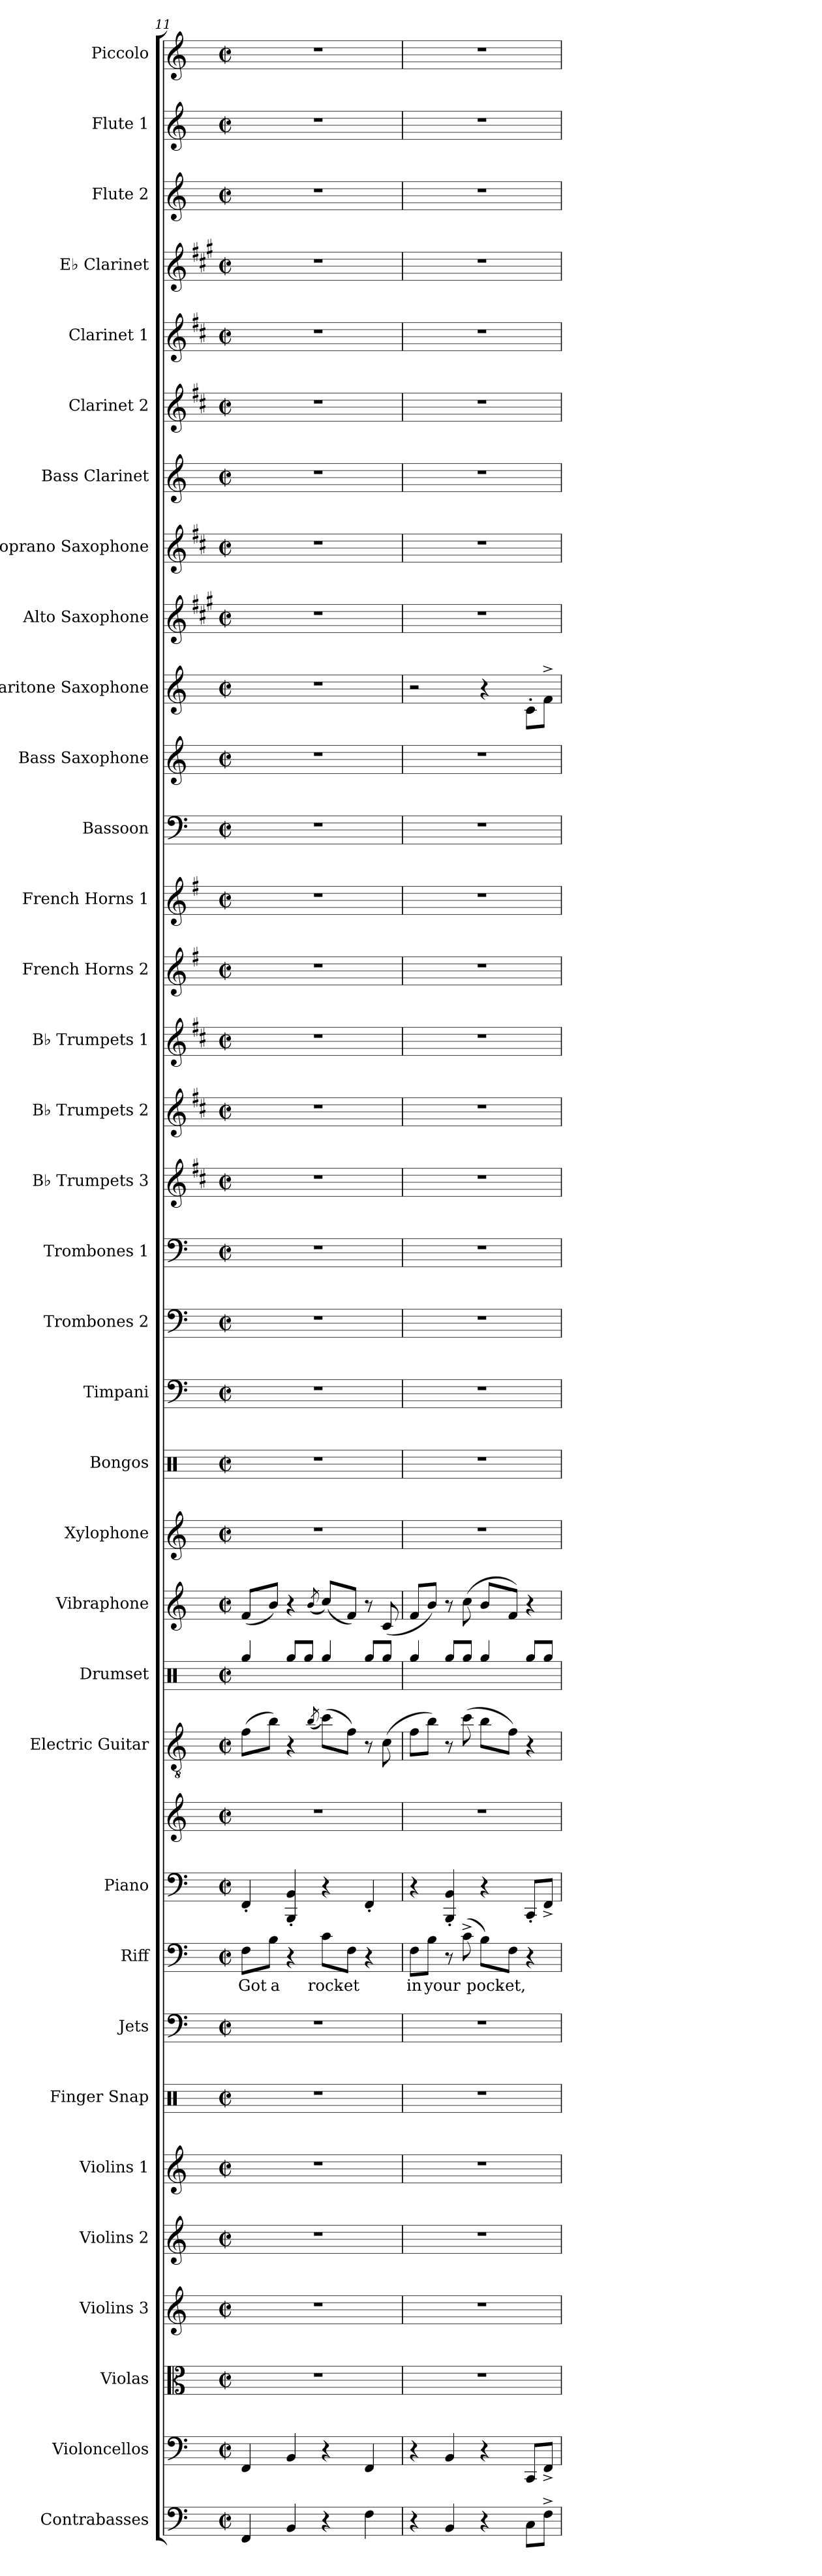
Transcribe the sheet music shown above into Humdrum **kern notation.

**kern	**kern	**kern	**kern	**kern	**kern	**kern	**kern	**kern	**text	**kern	**kern	**kern	**kern	**kern	**kern	**kern	**kern	**kern	**kern	**kern	**kern	**kern	**kern	**kern	**kern	**kern	**kern	**kern	**kern	**kern	**kern	**kern	**kern	**kern	**kern	**kern
*part35	*part34	*part33	*part32	*part31	*part30	*part29	*part28	*part27	*part27	*part26	*part26	*part25	*part24	*part23	*part22	*part21	*part20	*part19	*part18	*part17	*part16	*part15	*part14	*part13	*part12	*part11	*part10	*part9	*part8	*part7	*part6	*part5	*part4	*part3	*part2	*part1
*staff36	*staff35	*staff34	*staff33	*staff32	*staff31	*staff30	*staff29	*staff28	*staff28	*staff27	*staff26	*staff25	*staff24	*staff23	*staff22	*staff21	*staff20	*staff19	*staff18	*staff17	*staff16	*staff15	*staff14	*staff13	*staff12	*staff11	*staff10	*staff9	*staff8	*staff7	*staff6	*staff5	*staff4	*staff3	*staff2	*staff1
*I"Contrabasses	*I"Violoncellos	*I"Violas	*I"Violins 3	*I"Violins 2	*I"Violins 1	*I"Finger Snap	*I"Jets	*I"Riff	*	*I"Piano	*	*I"Electric Guitar	*I"Drumset	*I"Vibraphone	*I"Xylophone	*I"Bongos	*I"Timpani	*I"Trombones 2	*I"Trombones 1	*I"B♭ Trumpets 3	*I"B♭ Trumpets 2	*I"B♭ Trumpets 1	*I"French Horns 2	*I"French Horns 1	*I"Bassoon	*I"Bass Saxophone	*I"Baritone Saxophone	*I"Alto Saxophone	*I"Soprano Saxophone	*I"Bass Clarinet	*I"Clarinet 2	*I"Clarinet 1	*I"E♭ Clarinet	*I"Flute 2	*I"Flute 1	*I"Piccolo
*I'Cbs.	*I'Vcs.	*I'Vlas.	*I'Vlns. 3	*I'Vlns. 2	*I'Vlns. 1	*I'Fi. Sna.	*I'J.	*I'R.	*	*I'Pno.	*	*I'El. Guit.	*I'D. Set	*I'Vib.	*I'Xyl.	*I'Bon.	*I'Timp.	*I'Tbns. 2	*I'Tbns. 1	*I'B♭ Tpts. 3	*I'B♭ Tpts. 2	*I'B♭ Tpts. 1	*I'F Hns. 2	*I'F Hns. 1	*I'Bsn.	*I'Bs. Sax.	*I'Bar. Sax.	*I'A. Sax.	*I'S. Sax.	*I'B. Cl.	*I'Cl. 2	*I'Cl. 1	*I'E♭ Cl.	*I'Fl. 2	*I'Fl. 1	*I'Picc.
*clefF4	*clefF4	*clefC3	*clefG2	*clefG2	*clefG2	*clefX	*clefF4	*clefF4	*	*clefF4	*clefG2	*clefGv2	*clefX	*clefG2	*clefG2	*clefX	*clefF4	*clefF4	*clefF4	*clefG2	*clefG2	*clefG2	*clefG2	*clefG2	*clefF4	*clefG2	*clefG2	*clefG2	*clefG2	*clefG2	*clefG2	*clefG2	*clefG2	*clefG2	*clefG2	*clefG2
*ITrd7c12	*	*	*	*	*	*	*	*	*	*	*	*	*	*	*ITrd-7c-12	*	*	*	*	*ITrd1c2	*ITrd1c2	*ITrd1c2	*ITrd4c7	*ITrd4c7	*	*ITrd15c26	*ITrd12c21	*ITrd5c9	*ITrd1c2	*ITrd8c14	*ITrd1c2	*ITrd1c2	*ITrd-2c-3	*	*	*ITrd-7c-12
*k[]	*k[]	*k[]	*k[]	*k[]	*k[]	*k[]	*k[]	*k[]	*	*k[]	*k[]	*k[]	*k[]	*k[]	*k[]	*k[]	*k[]	*k[]	*k[]	*k[]	*k[]	*k[]	*k[]	*k[]	*k[]	*k[]	*k[]	*k[]	*k[]	*k[]	*k[]	*k[]	*k[]	*k[]	*k[]	*k[]
*M2/2	*M2/2	*M2/2	*M2/2	*M2/2	*M2/2	*M2/2	*M2/2	*M2/2	*	*M2/2	*M2/2	*M2/2	*M2/2	*M2/2	*M2/2	*M2/2	*M2/2	*M2/2	*M2/2	*M2/2	*M2/2	*M2/2	*M2/2	*M2/2	*M2/2	*M2/2	*M2/2	*M2/2	*M2/2	*M2/2	*M2/2	*M2/2	*M2/2	*M2/2	*M2/2	*M2/2
*met(c|)	*met(c|)	*met(c|)	*met(c|)	*met(c|)	*met(c|)	*met(c|)	*met(c|)	*met(c|)	*	*met(c|)	*met(c|)	*met(c|)	*met(c|)	*met(c|)	*met(c|)	*met(c|)	*met(c|)	*met(c|)	*met(c|)	*met(c|)	*met(c|)	*met(c|)	*met(c|)	*met(c|)	*met(c|)	*met(c|)	*met(c|)	*met(c|)	*met(c|)	*met(c|)	*met(c|)	*met(c|)	*met(c|)	*met(c|)	*met(c|)	*met(c|)
=11	=11	=11	=11	=11	=11	=11	=11	=11	=11	=11	=11	=11	=11	=11	=11	=11	=11	=11	=11	=11	=11	=11	=11	=11	=11	=11	=11	=11	=11	=11	=11	=11	=11	=11	=11	=11
!	!	!	!	!	!	!	!	!	!LO:LY:b	!	!	!	!	!	!	!	!	!	!	!	!	!	!	!	!	!	!	!	!	!	!	!	!	!	!	!
4FFF/	4FF/	1r	1r	1r	1r	1r	1r	8F\L	Got	4FF'/	1r	(>8f\L	4Rgg/	(<8f/L	1r	1r	1r	1r	1r	1r	1r	1r	1r	1r	1r	1r	1r	1r	1r	1r	1r	1r	1r	1r	1r	1r
!	!	!	!	!	!	!	!	!	!LO:LY:b	!	!	!	!	!	!	!	!	!	!	!	!	!	!	!	!	!	!	!	!	!	!	!	!	!	!	!
.	.	.	.	.	.	.	.	8B\J	a	.	.	8b\J)	.	8b/J)	.	.	.	.	.	.	.	.	.	.	.	.	.	.	.	.	.	.	.	.	.	.
4BBB/	4BB/	.	.	.	.	.	.	4r	.	4BBB/' 4BB/'	.	4r	8Rgg/L	4r	.	.	.	.	.	.	.	.	.	.	.	.	.	.	.	.	.	.	.	.	.	.
.	.	.	.	.	.	.	.	.	.	.	.	.	8Rgg/J	.	.	.	.	.	.	.	.	.	.	.	.	.	.	.	.	.	.	.	.	.	.	.
.	.	.	.	.	.	.	.	.	.	.	.	(<8qb/	.	(<8qb/	.	.	.	.	.	.	.	.	.	.	.	.	.	.	.	.	.	.	.	.	.	.
!	!	!	!	!	!	!	!	!	!LO:LY:b	!	!	!	!	!	!	!	!	!	!	!	!	!	!	!	!	!	!	!	!	!	!	!	!	!	!	!
4r	4r	.	.	.	.	.	.	8c\L	rock-	4r	.	(>8cc\L)	4Rgg/	(<8cc/L)	.	.	.	.	.	.	.	.	.	.	.	.	.	.	.	.	.	.	.	.	.	.
!	!	!	!	!	!	!	!	!	!LO:LY:b	!	!	!	!	!	!	!	!	!	!	!	!	!	!	!	!	!	!	!	!	!	!	!	!	!	!	!
.	.	.	.	.	.	.	.	8F\J	-et	.	.	8f\J)	.	8f/J)	.	.	.	.	.	.	.	.	.	.	.	.	.	.	.	.	.	.	.	.	.	.
4FF\	4FF/	.	.	.	.	.	.	4r	.	4FF'/	.	8r	8Rgg/L	8r	.	.	.	.	.	.	.	.	.	.	.	.	.	.	.	.	.	.	.	.	.	.
.	.	.	.	.	.	.	.	.	.	.	.	(>8c\	8Rgg/J	(<8c/	.	.	.	.	.	.	.	.	.	.	.	.	.	.	.	.	.	.	.	.	.	.
=12	=12	=12	=12	=12	=12	=12	=12	=12	=12	=12	=12	=12	=12	=12	=12	=12	=12	=12	=12	=12	=12	=12	=12	=12	=12	=12	=12	=12	=12	=12	=12	=12	=12	=12	=12	=12
!	!	!	!	!	!	!	!	!	!LO:LY:b	!	!	!	!	!	!	!	!	!	!	!	!	!	!	!	!	!	!	!	!	!	!	!	!	!	!	!
4r	4r	1r	1r	1r	1r	1r	1r	8F\L	in	4r	1r	8f\L	4Rgg/	8f/L	1r	1r	1r	1r	1r	1r	1r	1r	1r	1r	1r	1r	2r	1r	1r	1r	1r	1r	1r	1r	1r	1r
!	!	!	!	!	!	!	!	!	!LO:LY:b	!	!	!	!	!	!	!	!	!	!	!	!	!	!	!	!	!	!	!	!	!	!	!	!	!	!	!
.	.	.	.	.	.	.	.	8B\J	your	.	.	8b\J)	.	8b/J)	.	.	.	.	.	.	.	.	.	.	.	.	.	.	.	.	.	.	.	.	.	.
4BBB/	4BB/	.	.	.	.	.	.	8r	.	4BBB/' 4BB/'	.	8r	8Rgg/L	8r	.	.	.	.	.	.	.	.	.	.	.	.	.	.	.	.	.	.	.	.	.	.
.	.	.	.	.	.	.	.	(>8c^\	.	.	.	(>8cc\	8Rgg/J	(>8cc\	.	.	.	.	.	.	.	.	.	.	.	.	.	.	.	.	.	.	.	.	.	.
!	!	!	!	!	!	!	!	!	!LO:LY:b	!	!	!	!	!	!	!	!	!	!	!	!	!	!	!	!	!	!	!	!	!	!	!	!	!	!	!
4r	4r	.	.	.	.	.	.	8B\L)	pock-	4r	.	8b\L	4Rgg/	8b/L	.	.	.	.	.	.	.	.	.	.	.	.	4r	.	.	.	.	.	.	.	.	.
!	!	!	!	!	!	!	!	!	!LO:LY:b	!	!	!	!	!	!	!	!	!	!	!	!	!	!	!	!	!	!	!	!	!	!	!	!	!	!	!
.	.	.	.	.	.	.	.	8F\J	-et,	.	.	8f\J)	.	8f/J)	.	.	.	.	.	.	.	.	.	.	.	.	.	.	.	.	.	.	.	.	.	.
8CC\L	8CC/L	.	.	.	.	.	.	4r	.	8CC'/L	.	4r	8Rgg/L	4r	.	.	.	.	.	.	.	.	.	.	.	.	8C'\L	.	.	.	.	.	.	.	.	.
8FF^\J	8FF^/J	.	.	.	.	.	.	.	.	8FF^/J	.	.	8Rgg/J	.	.	.	.	.	.	.	.	.	.	.	.	.	8F^\J	.	.	.	.	.	.	.	.	.
=	=	=	=	=	=	=	=	=	=	=	=	=	=	=	=	=	=	=	=	=	=	=	=	=	=	=	=	=	=	=	=	=	=	=	=	=
*-	*-	*-	*-	*-	*-	*-	*-	*-	*-	*-	*-	*-	*-	*-	*-	*-	*-	*-	*-	*-	*-	*-	*-	*-	*-	*-	*-	*-	*-	*-	*-	*-	*-	*-	*-	*-
